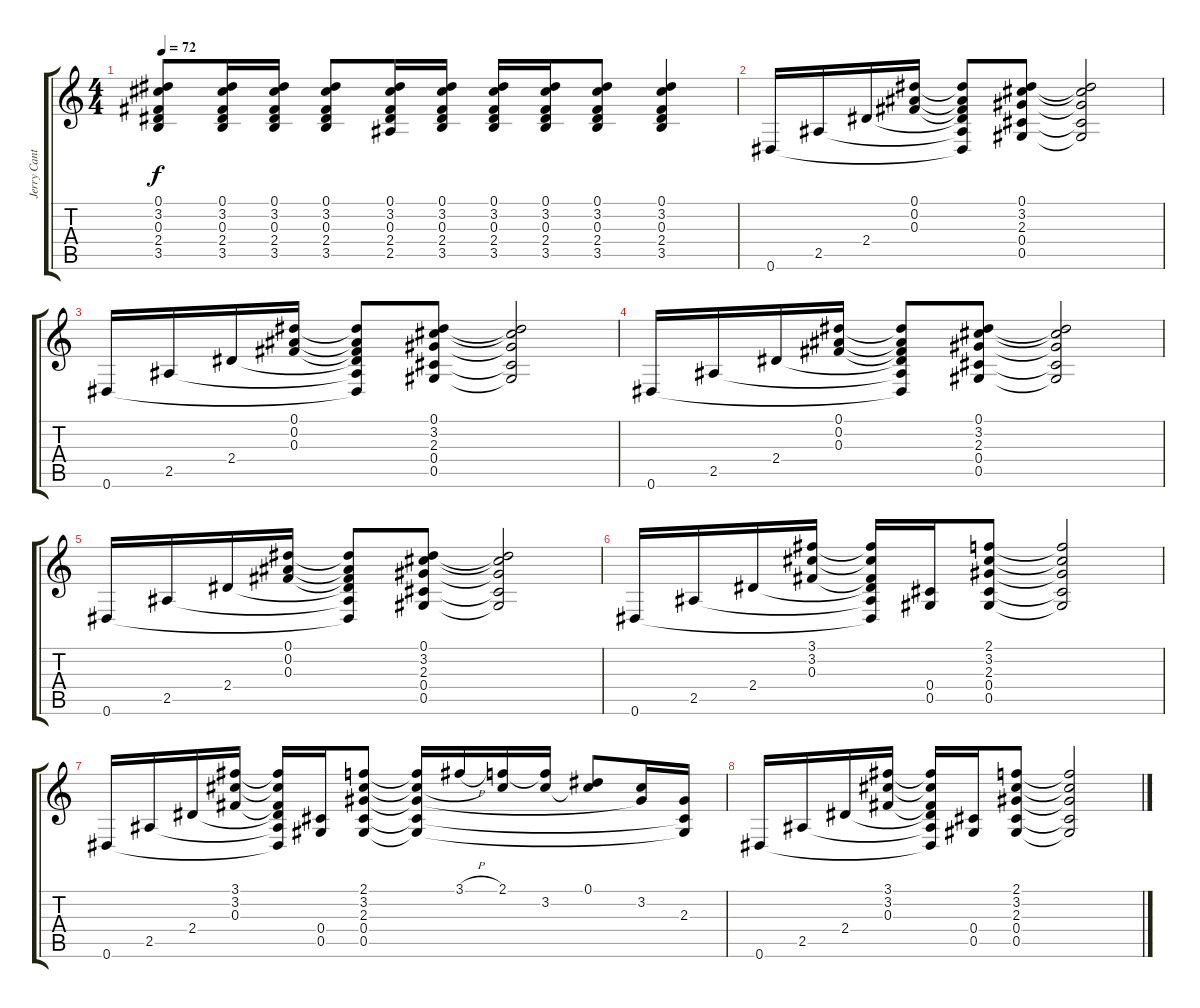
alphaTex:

\track ("Jerry Cantrell - Guitar 3 - Acoustic" "Jerry Cant") {instrument acousticguitarnylon}
\staff {score tabs}
\tuning (Eb4 Bb3 Gb3 Db3 Ab2 Eb2) {hide}
\ts (4 4)
\tempo 72
\clef g2
\ks c
(0.1 3.2 0.3 2.4 3.5).8{dy f} (0.1 3.2 0.3 2.4 3.5).16 (0.1 3.2 0.3 2.4 3.5).16 (0.1 3.2 0.3 2.4 3.5).8 (0.1 3.2 0.3 2.4 2.5).16 (0.1 3.2 0.3 2.4 3.5).16 (0.1 3.2 0.3 2.4 3.5).16 (0.1 3.2 0.3 2.4 3.5).16 (0.1 3.2 0.3 2.4 3.5).8 (0.1 3.2 0.3 2.4 3.5).4 |
0.6.16 2.5.16 2.4.16 (0.1 0.2 0.3).16 (0.1{t} 0.2{t} 0.3{t} 2.4{t} 2.5{t} 0.6{t}).8 (0.1 3.2 2.3 0.4 0.5).8 (0.1{t} 3.2{t} 2.3{t} 0.4{t} 0.5{t}).2 |
0.6.16 2.5.16 2.4.16 (0.1 0.2 0.3).16 (0.1{t} 0.2{t} 0.3{t} 2.4{t} 2.5{t} 0.6{t}).8 (0.1 3.2 2.3 0.4 0.5).8 (0.1{t} 3.2{t} 2.3{t} 0.4{t} 0.5{t}).2 |
0.6.16 2.5.16 2.4.16 (0.1 0.2 0.3).16 (0.1{t} 0.2{t} 0.3{t} 2.4{t} 2.5{t} 0.6{t}).8 (0.1 3.2 2.3 0.4 0.5).8 (0.1{t} 3.2{t} 2.3{t} 0.4{t} 0.5{t}).2 |
0.6.16 2.5.16 2.4.16 (0.1 0.2 0.3).16 (0.1{t} 0.2{t} 0.3{t} 2.4{t} 2.5{t} 0.6{t}).8 (0.1 3.2 2.3 0.4 0.5).8 (0.1{t} 3.2{t} 2.3{t} 0.4{t} 0.5{t}).2 |
0.6.16 2.5.16 2.4.16 (3.1 3.2 0.3).16 (3.1{t} 3.2{t} 0.3{t} 2.4{t} 2.5{t} 0.6{t}).16 (0.4 0.5).16 (2.1 3.2 2.3 0.4 0.5).8 (2.1{t} 3.2{t} 2.3{t} 0.4{t} 0.5{t}).2 |
0.6.16 2.5.16 2.4.16 (3.1 3.2 0.3).16 (3.1{t} 3.2{t} 0.3{t} 2.4{t} 2.5{t} 0.6{t}).16 (0.4 0.5).16 (2.1 3.2 2.3 0.4 0.5).8 (2.1{t} 3.2{t} 2.3{t} 0.4{t} 0.5{t}).16 3.1{h}.16 (2.1 3.2{t}).16 (2.1{t} 3.2).16 (0.1 3.2{t}).8 (3.2 2.3{t}).16 (2.3 0.4{t} 0.5{t}).16 |
0.6.16 2.5.16 2.4.16 (3.1 3.2 0.3).16 (3.1{t} 3.2{t} 0.3{t} 2.4{t} 2.5{t} 0.6{t}).16 (0.4 0.5).16 (2.1 3.2 2.3 0.4 0.5).8 (2.1{t} 3.2{t} 2.3{t} 0.4{t} 0.5{t}).2
